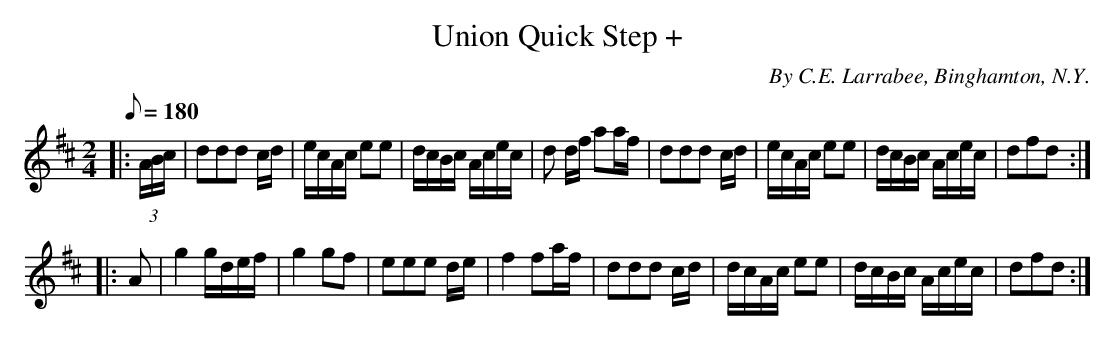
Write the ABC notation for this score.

X:1
T:Union Quick Step +
C:By C.E. Larrabee, Binghamton, N.Y.
M:2/4
L:1/8
Q:1/8=180
K:D
|: (3A/B/c/|ddd c/d/|e/c/A/c/ ee|d/c/B/c/ A/c/e/c/|d d/f/ aa/f/|ddd c/d/|e/c/A/c/ ee|d/c/B/c/ A/c/e/c/|dfd :|
|: A|g2 g/d/e/f/|g2 gf|eee d/e/|f2 fa/f/|ddd c/d/|d/c/A/c/ ee|d/c/B/c/ A/c/e/c/|dfd :|
